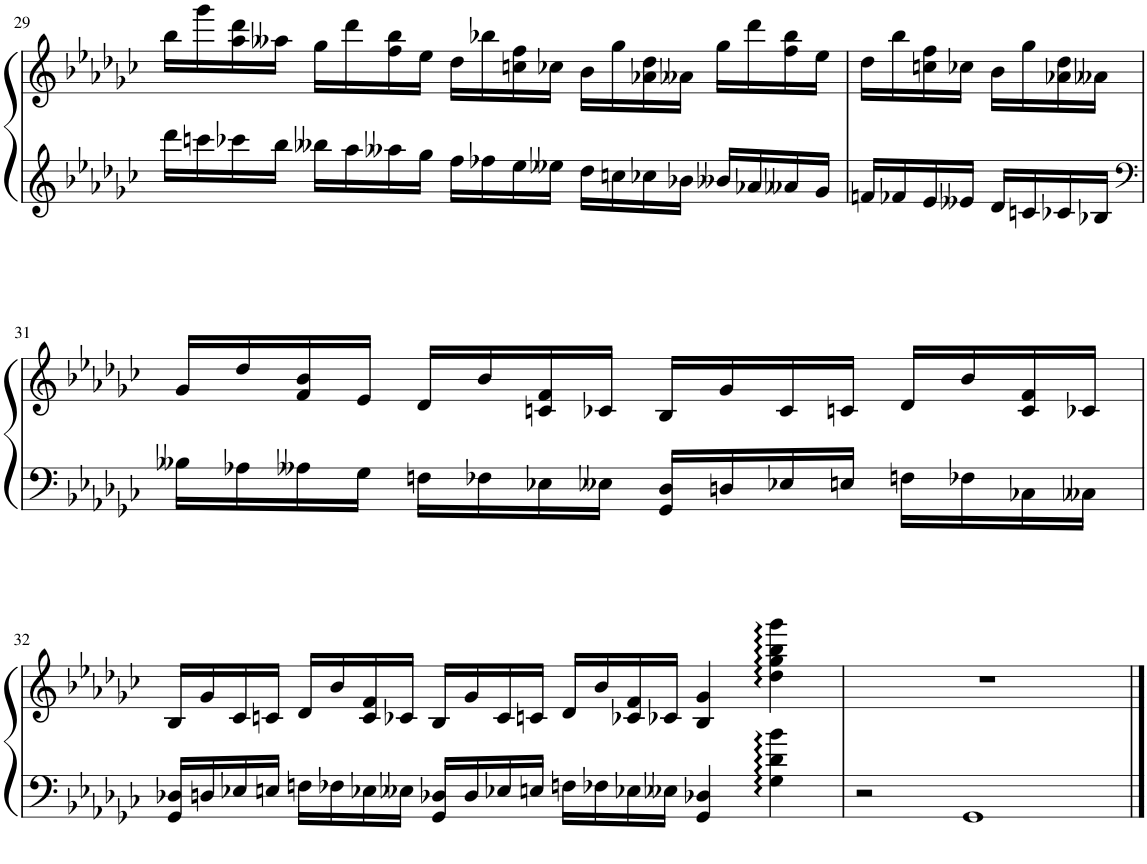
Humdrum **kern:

**kern	**kern
*part1	*part1
*staff2	*staff1
*I"Piano	*
*I'Pno.	*
!!LO:PB:g=z
*clefG2	*clefG2
*k[b-e-a-d-g-c-]	*k[b-e-a-d-g-c-]
*M6/4	*M6/4
=29	=29
16ddd-\LL	16bb-\LL
16cccn\	16ggg-\
16ccc-X\	16aa-\ 16ddd-\
16bb-\JJ	16aa--X\JJ
16bb--X\LL	16gg-\LL
16aa-\	16ddd-\
16aa--X\	16ff\ 16bb-\
16gg-\JJ	16ee-\JJ
16ff\LL	16dd-\LL
16ff-X\	16bb-X\
16ee-\	16ccn\ 16ff\
16ee--X\JJ	16cc-X\JJ
16dd-\LL	16b-\LL
16ccn\	16gg-\
16cc-X\	16a-X\ 16dd-\
16b-X\JJ	16a--X\JJ
16b--X/LL	16gg-\LL
16a-X/	16ddd-\
16a--X/	16ff\ 16bb-\
16g-/JJ	16ee-\JJ
=30	=30
16fn/LL	16dd-\LL
16f-X/	16bb-\
16e-/	16ccn\ 16ff\
16e--X/JJ	16cc-X\JJ
16d-/LL	16b-\LL
16cn/	16gg-\
16c-X/	16a-X\ 16dd-\
16B-X/JJ	16a--X\JJ
!!LO:LB:g=z
=31	=31
*clefF4	*
16B--X\LL	16g-/LL
16A-X\	16dd-/
16A--X\	16f/ 16b-/
16G-\JJ	16e-/JJ
16Fn\LL	16d-/LL
16F-X\	16b-/
16E-X\	16cn/ 16f/
16E--X\JJ	16c-X/JJ
16GG-/ 16D-/LL	16B-/LL
16Dn/	16g-/
16E-X/	16c-/
16En/JJ	16cn/JJ
16Fn\LL	16d-/LL
16F-X\	16b-/
16C-X\	16c/ 16f/
16C--X\JJ	16c-X/JJ
!!LO:LB:g=z
=32	=32
16GG-/ 16D-X/LL	16B-/LL
16Dn/	16g-/
16E-X/	16c-/
16En/JJ	16cn/JJ
16Fn\LL	16d-/LL
16F-X\	16b-/
16E-X\	16c/ 16f/
16E--X\JJ	16c-X/JJ
16GG-/ 16D-X/LL	16B-/LL
16D-/	16g-/
16E-X/	16c-/
16En/JJ	16cn/JJ
16Fn\LL	16d-/LL
16F-X\	16b-/
16E-X\	16c-X/ 16f/
16E--X\JJ	16c-X/JJ
4GG-/ 4D-X/	4B-/ 4g-/
4G-\ 4d-\ 4b-\	4dd-\ 4gg-\ 4bb-\ 4ggg-\
=33	=33
2r	1.r
1GG-	.
==	==
*-	*-
